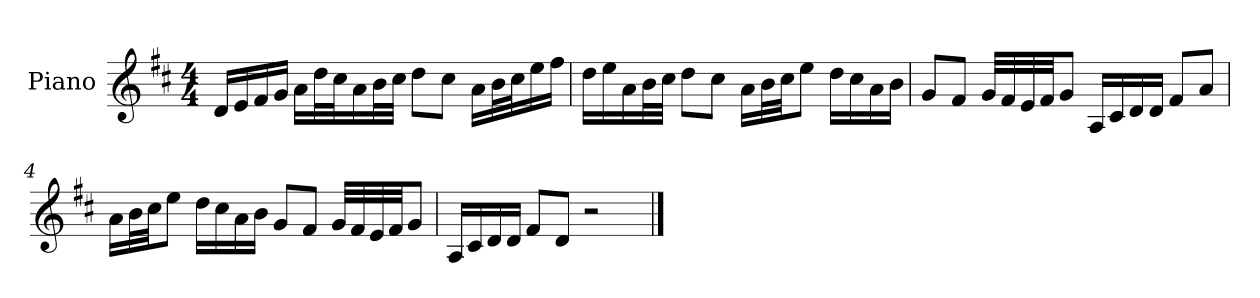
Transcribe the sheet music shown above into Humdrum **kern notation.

**kern
*part1
*staff1
*I"Piano
*I'P-no
*clefG2
*k[f#c#]
*M4/4
*MM90
=1
16d/LL
16e/
16f#/
16g/JJ
16a\LL
32dd\L
32cc#\J
16a\
32b\L
32cc#\JJJ
8dd\L
8cc#\J
16a\LL
32b\L
32cc#\J
16ee\
16ff#\JJ
=2
16dd\LL
16ee\
16a\
32b\L
32cc#\JJJ
8dd\L
8cc#\J
16a\LL
32b\L
32cc#\JJ
8ee\J
16dd\LL
16cc#\
16a\
16b\JJ
!!LO:LB:g=z
=3
8g/L
8f#/J
32g/LLL
32f#/
32e/
32f#/JJ
8g/J
16A/LL
16c#/
16d/
16d/JJ
8f#/L
8a/J
=4
16a\LL
32b\L
32cc#\JJ
8ee\J
16dd\LL
16cc#\
16a\
16b\JJ
8g/L
8f#/J
32g/LLL
32f#/
32e/
32f#/JJ
8g/J
=5
16A/LL
16c#/
16d/
16d/JJ
8f#/L
8d/J
2r
==
*-
